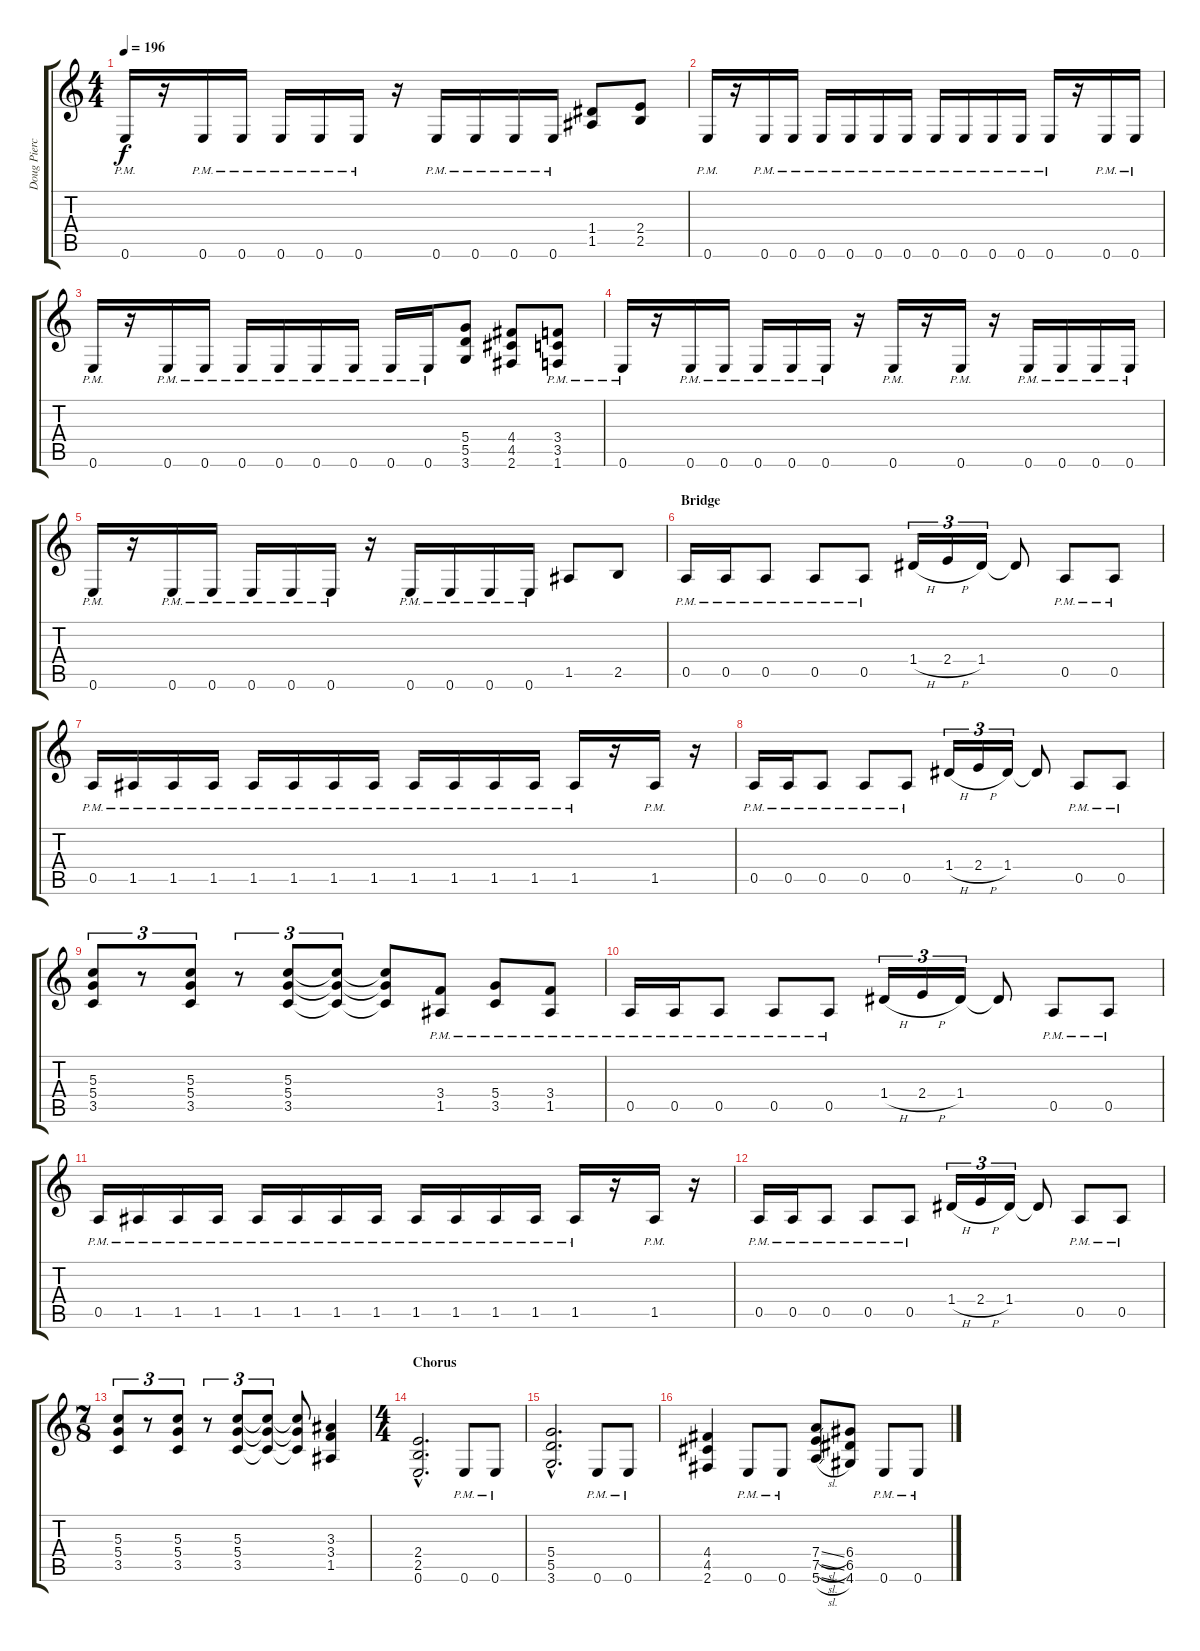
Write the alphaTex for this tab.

\track ("Doug Piercy" "Doug Pierc") {instrument distortionguitar}
\staff {score tabs}
\tuning (E4 B3 G3 D3 A2 E2) {hide}
\ts (4 4)
\tempo 196
\clef g2
\ks c
0.6{pm}.16{dy f} r.16 0.6{pm}.16 0.6{pm}.16 0.6{pm}.16 0.6{pm}.16 0.6{pm}.16 r.16 0.6{pm}.16 0.6{pm}.16 0.6{pm}.16 0.6{pm}.16 (1.4 1.5).8 (2.4 2.5).8 |
0.6{pm}.16 r.16 0.6{pm}.16 0.6{pm}.16 0.6{pm}.16 0.6{pm}.16 0.6{pm}.16 0.6{pm}.16 0.6{pm}.16 0.6{pm}.16 0.6{pm}.16 0.6{pm}.16 0.6{pm}.16 r.16 0.6{pm}.16 0.6{pm}.16 |
0.6{pm}.16 r.16 0.6{pm}.16 0.6{pm}.16 0.6{pm}.16 0.6{pm}.16 0.6{pm}.16 0.6{pm}.16 0.6{pm}.16 0.6{pm}.16 (5.4 5.5 3.6).8 (4.4 4.5 2.6).8 (3.4{pm} 3.5{pm} 1.6{pm}).8 |
0.6{pm}.16 r.16 0.6{pm}.16 0.6{pm}.16 0.6{pm}.16 0.6{pm}.16 0.6{pm}.16 r.16 0.6{pm}.16 r.16 0.6{pm}.16 r.16 0.6{pm}.16 0.6{pm}.16 0.6{pm}.16 0.6{pm}.16 |
0.6{pm}.16 r.16 0.6{pm}.16 0.6{pm}.16 0.6{pm}.16 0.6{pm}.16 0.6{pm}.16 r.16 0.6{pm}.16 0.6{pm}.16 0.6{pm}.16 0.6{pm}.16 1.5.8 2.5.8 |
\section ("" "Bridge")
0.5{pm}.16 0.5{pm}.16 0.5{pm}.8 0.5{pm}.8 0.5{pm}.8 1.4{h}.16{tu (3 2)} 2.4{h}.16{tu (3 2)} 1.4.16{tu (3 2)} 1.4{t}.8 0.5{pm}.8 0.5{pm}.8 |
0.5{pm}.16 1.5{pm}.16 1.5{pm}.16 1.5{pm}.16 1.5{pm}.16 1.5{pm}.16 1.5{pm}.16 1.5{pm}.16 1.5{pm}.16 1.5{pm}.16 1.5{pm}.16 1.5{pm}.16 1.5{pm}.16 r.16 1.5{pm}.16 r.16 |
0.5{pm}.16 0.5{pm}.16 0.5{pm}.8 0.5{pm}.8 0.5{pm}.8 1.4{h}.16{tu (3 2)} 2.4{h}.16{tu (3 2)} 1.4.16{tu (3 2)} 1.4{t}.8 0.5{pm}.8 0.5{pm}.8 |
(5.3 5.4 3.5).8{tu (3 2)} r.8{tu (3 2)} (5.3 5.4 3.5).8{tu (3 2)} r.8{tu (3 2)} (5.3 5.4 3.5).8{tu (3 2)} (5.3{t} 5.4{t} 3.5{t}).8{tu (3 2)} (5.3{t} 5.4{t} 3.5{t}).8 (3.4{pm} 1.5{pm}).8 (5.4{pm} 3.5{pm}).8 (3.4{pm} 1.5{pm}).8 |
0.5{pm}.16 0.5{pm}.16 0.5{pm}.8 0.5{pm}.8 0.5{pm}.8 1.4{h}.16{tu (3 2)} 2.4{h}.16{tu (3 2)} 1.4.16{tu (3 2)} 1.4{t}.8 0.5{pm}.8 0.5{pm}.8 |
0.5{pm}.16 1.5{pm}.16 1.5{pm}.16 1.5{pm}.16 1.5{pm}.16 1.5{pm}.16 1.5{pm}.16 1.5{pm}.16 1.5{pm}.16 1.5{pm}.16 1.5{pm}.16 1.5{pm}.16 1.5{pm}.16 r.16 1.5{pm}.16 r.16 |
0.5{pm}.16 0.5{pm}.16 0.5{pm}.8 0.5{pm}.8 0.5{pm}.8 1.4{h}.16{tu (3 2)} 2.4{h}.16{tu (3 2)} 1.4.16{tu (3 2)} 1.4{t}.8 0.5{pm}.8 0.5{pm}.8 |
\ts (7 8)
(5.3 5.4 3.5).8{tu (3 2)} r.8{tu (3 2)} (5.3 5.4 3.5).8{tu (3 2)} r.8{tu (3 2)} (5.3 5.4 3.5).8{tu (3 2)} (5.3{t} 5.4{t} 3.5{t}).8{tu (3 2)} (5.3{t} 5.4{t} 3.5{t}).8 (3.3 3.4 1.5).4 |
\ts (4 4)
\section ("" "Chorus")
(2.4{hac} 2.5{hac} 0.6{hac}).2{d} 0.6{pm}.8 0.6{pm}.8 |
(5.4{hac} 5.5{hac} 3.6{hac}).2{d} 0.6{pm}.8 0.6{pm}.8 |
(4.4 4.5 2.6).4 0.6{pm}.8 0.6{pm}.8 (7.4{sl} 7.5{sl} 5.6{sl}).8 (6.4 6.5 4.6).8 0.6{pm}.8 0.6{pm}.8
